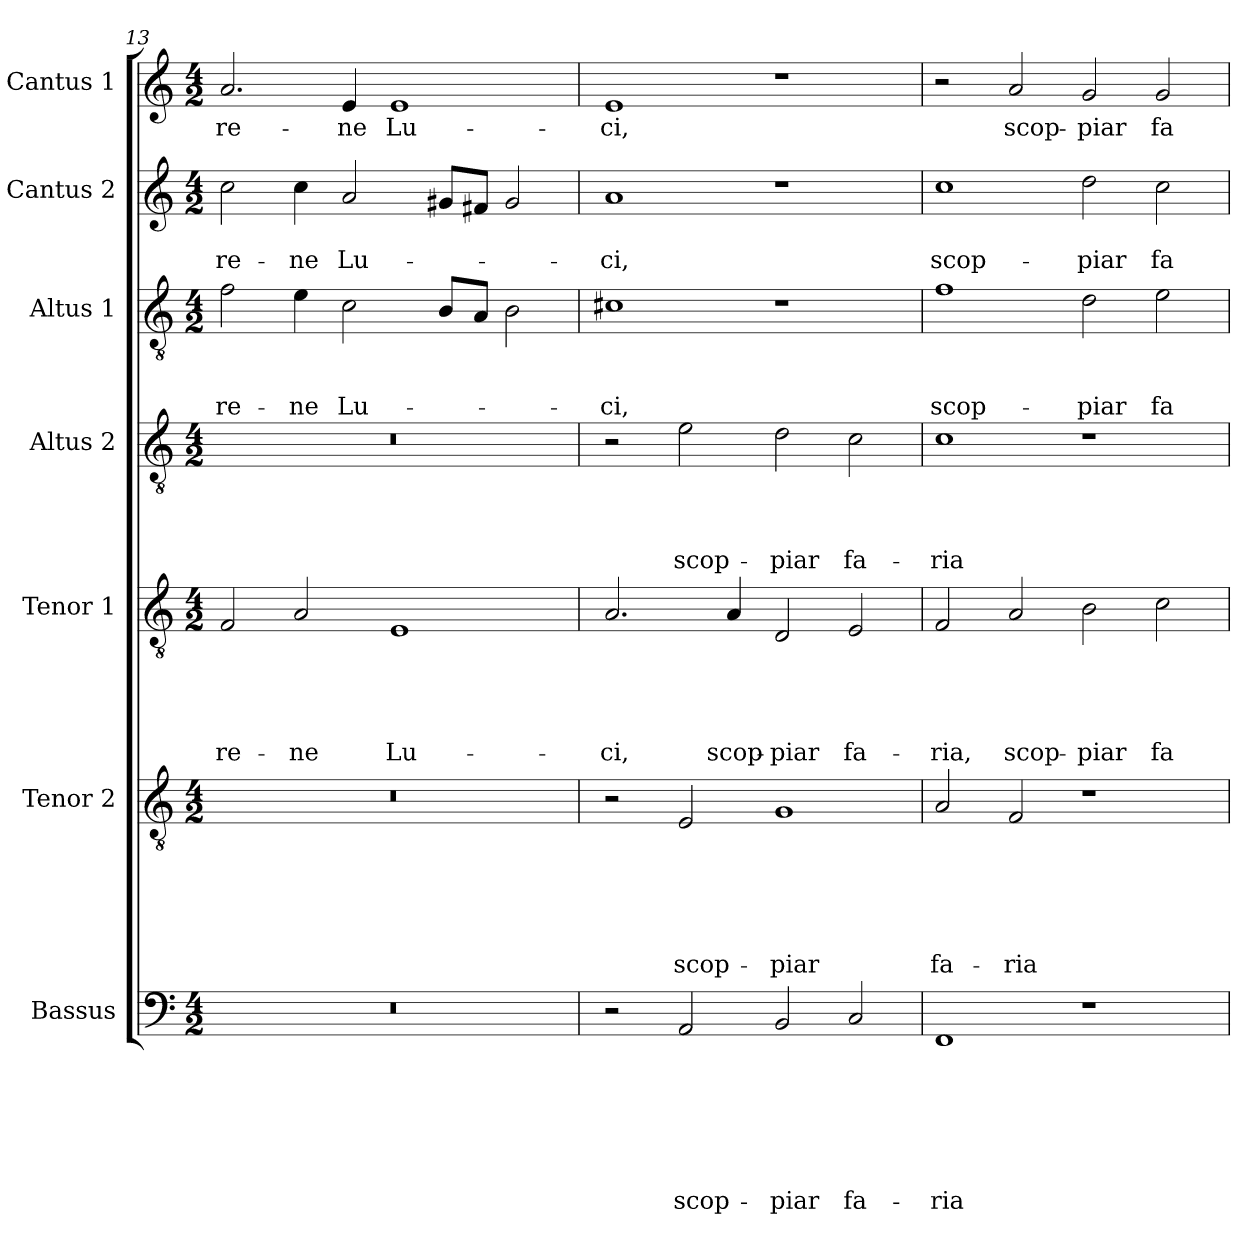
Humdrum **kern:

**kern	**text	**text	**text	**text	**text	**text	**text	**kern	**text	**text	**text	**text	**text	**text	**kern	**text	**text	**text	**text	**text	**kern	**text	**text	**text	**text	**kern	**text	**text	**text	**kern	**text	**text	**kern	**text
*part7	*part7	*part7	*part7	*part7	*part7	*part7	*part7	*part6	*part6	*part6	*part6	*part6	*part6	*part6	*part5	*part5	*part5	*part5	*part5	*part5	*part4	*part4	*part4	*part4	*part4	*part3	*part3	*part3	*part3	*part2	*part2	*part2	*part1	*part1
*staff7	*staff7	*staff7	*staff7	*staff7	*staff7	*staff7	*staff7	*staff6	*staff6	*staff6	*staff6	*staff6	*staff6	*staff6	*staff5	*staff5	*staff5	*staff5	*staff5	*staff5	*staff4	*staff4	*staff4	*staff4	*staff4	*staff3	*staff3	*staff3	*staff3	*staff2	*staff2	*staff2	*staff1	*staff1
*I"Bassus	*	*	*	*	*	*	*	*I"Tenor 2	*	*	*	*	*	*	*I"Tenor 1	*	*	*	*	*	*I"Altus 2	*	*	*	*	*I"Altus 1	*	*	*	*I"Cantus 2	*	*	*I"Cantus 1	*
!!LO:LB:g=z
*clefF4	*	*	*	*	*	*	*	*clefGv2	*	*	*	*	*	*	*clefGv2	*	*	*	*	*	*clefGv2	*	*	*	*	*clefGv2	*	*	*	*clefG2	*	*	*clefG2	*
*k[]	*	*	*	*	*	*	*	*k[]	*	*	*	*	*	*	*k[]	*	*	*	*	*	*k[]	*	*	*	*	*k[]	*	*	*	*k[]	*	*	*k[]	*
*a:	*	*	*	*	*	*	*	*a:	*	*	*	*	*	*	*a:	*	*	*	*	*	*a:	*	*	*	*	*a:	*	*	*	*a:	*	*	*a:	*
*M4/2	*	*	*	*	*	*	*	*M4/2	*	*	*	*	*	*	*M4/2	*	*	*	*	*	*M4/2	*	*	*	*	*M4/2	*	*	*	*M4/2	*	*	*M4/2	*
=13	=13	=13	=13	=13	=13	=13	=13	=13	=13	=13	=13	=13	=13	=13	=13	=13	=13	=13	=13	=13	=13	=13	=13	=13	=13	=13	=13	=13	=13	=13	=13	=13	=13	=13
!	!	!	!	!	!	!	!	!	!	!	!	!	!	!	!	!	!	!	!	!LO:LY:b	!	!	!	!	!	!	!	!	!LO:LY:b	!	!	!LO:LY:b	!	!LO:LY:b
0r	.	.	.	.	.	.	.	0r	.	.	.	.	.	.	2F/	.	.	.	.	-re-	0r	.	.	.	.	2f\	.	.	-re-	2cc\	.	-re-	2.a/	-re-
!	!	!	!	!	!	!	!	!	!	!	!	!	!	!	!	!	!	!	!	!LO:LY:b	!	!	!	!	!	!	!	!	!LO:LY:b	!	!	!LO:LY:b	!	!
.	.	.	.	.	.	.	.	.	.	.	.	.	.	.	2A/	.	.	.	.	-ne	.	.	.	.	.	4e\	.	.	-ne	4cc\	.	-ne	.	.
!	!	!	!	!	!	!	!	!	!	!	!	!	!	!	!	!	!	!	!	!	!	!	!	!	!	!	!	!	!LO:LY:b	!	!	!LO:LY:b	!	!LO:LY:b
.	.	.	.	.	.	.	.	.	.	.	.	.	.	.	.	.	.	.	.	.	.	.	.	.	.	2c\	.	.	Lu-	2a/	.	Lu-	4e/	-ne
!	!	!	!	!	!	!	!	!	!	!	!	!	!	!	!	!	!	!	!	!LO:LY:b	!	!	!	!	!	!	!	!	!	!	!	!	!	!LO:LY:b
.	.	.	.	.	.	.	.	.	.	.	.	.	.	.	1E	.	.	.	.	Lu-	.	.	.	.	.	.	.	.	.	.	.	.	1e	Lu-
.	.	.	.	.	.	.	.	.	.	.	.	.	.	.	.	.	.	.	.	.	.	.	.	.	.	8B/L	.	.	.	8g#X/L	.	.	.	.
.	.	.	.	.	.	.	.	.	.	.	.	.	.	.	.	.	.	.	.	.	.	.	.	.	.	8A/J	.	.	.	8f#X/J	.	.	.	.
.	.	.	.	.	.	.	.	.	.	.	.	.	.	.	.	.	.	.	.	.	.	.	.	.	.	2B\	.	.	.	2g#/	.	.	.	.
=14	=14	=14	=14	=14	=14	=14	=14	=14	=14	=14	=14	=14	=14	=14	=14	=14	=14	=14	=14	=14	=14	=14	=14	=14	=14	=14	=14	=14	=14	=14	=14	=14	=14	=14
!	!	!	!	!	!	!	!	!	!	!	!	!	!	!	!	!	!	!	!	!LO:LY:b	!	!	!	!	!	!	!	!	!LO:LY:b	!	!	!LO:LY:b	!	!LO:LY:b
2r	.	.	.	.	.	.	.	2r	.	.	.	.	.	.	2.A/	.	.	.	.	-ci,	2r	.	.	.	.	1c#X	.	.	-ci,	1a	.	-ci,	1e	-ci,
!	!	!	!	!	!	!	!LO:LY:b	!	!	!	!	!	!	!LO:LY:b	!	!	!	!	!	!	!	!	!	!	!LO:LY:b	!	!	!	!	!	!	!	!	!
2AA/	.	.	.	.	.	.	scop-	2E/	.	.	.	.	.	scop-	.	.	.	.	.	.	2e\	.	.	.	scop-	.	.	.	.	.	.	.	.	.
!	!	!	!	!	!	!	!	!	!	!	!	!	!	!	!	!	!	!	!	!LO:LY:b	!	!	!	!	!	!	!	!	!	!	!	!	!	!
.	.	.	.	.	.	.	.	.	.	.	.	.	.	.	4A/	.	.	.	.	scop-	.	.	.	.	.	.	.	.	.	.	.	.	.	.
!	!	!	!	!	!	!	!LO:LY:b	!	!	!	!	!	!	!LO:LY:b	!	!	!	!	!	!LO:LY:b	!	!	!	!	!LO:LY:b	!	!	!	!	!	!	!	!	!
2BB/	.	.	.	.	.	.	-piar	1G	.	.	.	.	.	-piar	2D/	.	.	.	.	-piar	2d\	.	.	.	-piar	1r	.	.	.	1r	.	.	1r	.
!	!	!	!	!	!	!	!LO:LY:b	!	!	!	!	!	!	!	!	!	!	!	!	!LO:LY:b	!	!	!	!	!LO:LY:b	!	!	!	!	!	!	!	!	!
2C/	.	.	.	.	.	.	fa-	.	.	.	.	.	.	.	2E/	.	.	.	.	fa-	2c\	.	.	.	fa-	.	.	.	.	.	.	.	.	.
=15	=15	=15	=15	=15	=15	=15	=15	=15	=15	=15	=15	=15	=15	=15	=15	=15	=15	=15	=15	=15	=15	=15	=15	=15	=15	=15	=15	=15	=15	=15	=15	=15	=15	=15
!	!	!	!	!	!	!	!LO:LY:b	!	!	!	!	!	!	!LO:LY:b	!	!	!	!	!	!LO:LY:b	!	!	!	!	!LO:LY:b	!	!	!	!LO:LY:b	!	!	!LO:LY:b	!	!
1FF	.	.	.	.	.	.	-ria	2A/	.	.	.	.	.	fa-	2F/	.	.	.	.	-ria,	1c	.	.	.	-ria	1f	.	.	scop-	1cc	.	scop-	2r	.
!	!	!	!	!	!	!	!	!	!	!	!	!	!	!LO:LY:b	!	!	!	!	!	!LO:LY:b	!	!	!	!	!	!	!	!	!	!	!	!	!	!LO:LY:b
.	.	.	.	.	.	.	.	2F/	.	.	.	.	.	-ria	2A/	.	.	.	.	scop-	.	.	.	.	.	.	.	.	.	.	.	.	2a/	scop-
!	!	!	!	!	!	!	!	!	!	!	!	!	!	!	!	!	!	!	!	!LO:LY:b	!	!	!	!	!	!	!	!	!LO:LY:b	!	!	!LO:LY:b	!	!LO:LY:b
1r	.	.	.	.	.	.	.	1r	.	.	.	.	.	.	2B\	.	.	.	.	-piar	1r	.	.	.	.	2d\	.	.	-piar	2dd\	.	-piar	2g/	-piar
!	!	!	!	!	!	!	!	!	!	!	!	!	!	!	!	!	!	!	!	!LO:LY:b	!	!	!	!	!	!	!	!	!LO:LY:b	!	!	!LO:LY:b	!	!LO:LY:b
.	.	.	.	.	.	.	.	.	.	.	.	.	.	.	2c\	.	.	.	.	fa-	.	.	.	.	.	2e\	.	.	fa-	2cc\	.	fa-	2g/	fa-
=	=	=	=	=	=	=	=	=	=	=	=	=	=	=	=	=	=	=	=	=	=	=	=	=	=	=	=	=	=	=	=	=	=	=
*-	*-	*-	*-	*-	*-	*-	*-	*-	*-	*-	*-	*-	*-	*-	*-	*-	*-	*-	*-	*-	*-	*-	*-	*-	*-	*-	*-	*-	*-	*-	*-	*-	*-	*-
